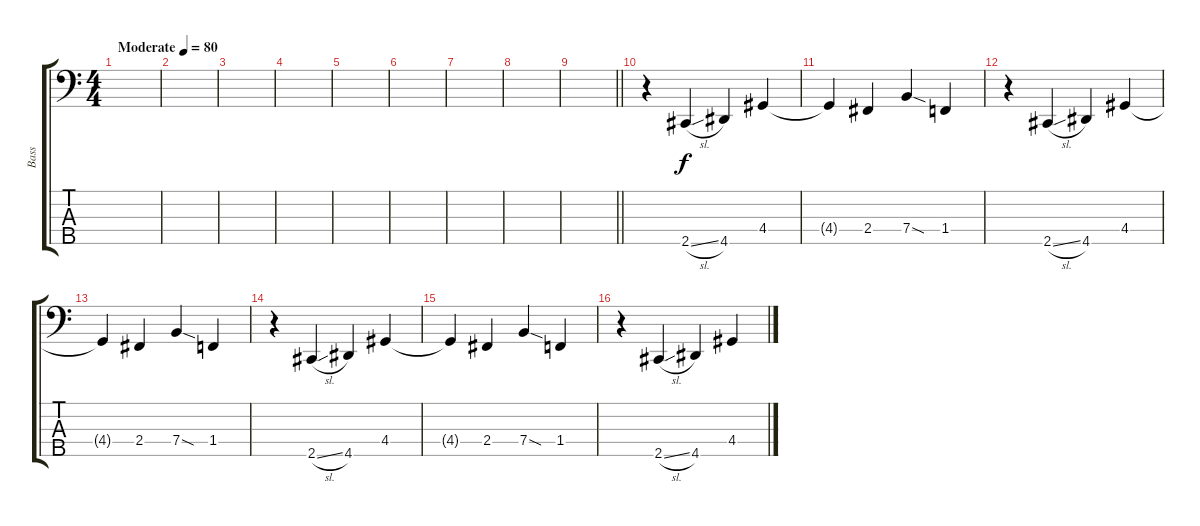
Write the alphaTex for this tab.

\track ("Bass" "Bass") {instrument electricbassfinger}
\staff {score tabs}
\tuning (G2 D2 A1 E1 B0) {hide}
\ts (4 4)
\tempo (80 "Moderate")
\clef f4
\ks c
|
|
|
|
|
|
|
|
\barLineRight lightlight
|
r.4 2.5{sl}.4 4.5.4 4.4.4 |
4.4{t}.4 2.4.4 7.4{sod}.4{txt ""} 1.4.4 |
r.4 2.5{sl}.4 4.5.4 4.4.4 |
4.4{t}.4 2.4.4 7.4{sod}.4 1.4.4 |
r.4 2.5{sl}.4 4.5.4 4.4.4 |
4.4{t}.4 2.4.4 7.4{sod}.4 1.4.4 |
r.4 2.5{sl}.4 4.5.4 4.4.4
